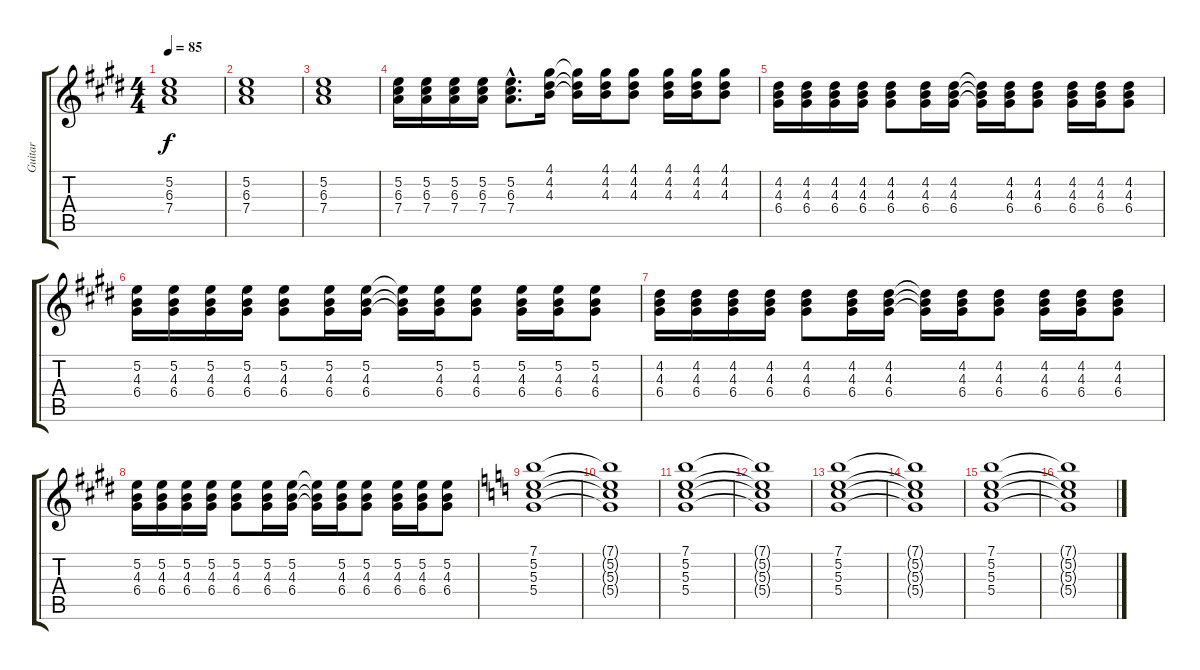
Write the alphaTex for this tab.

\track ("Guitar" "Guitar") {instrument electricguitarjazz}
\staff {score tabs}
\tuning (E4 B3 G3 D3 A2 E2) {hide}
\ts (4 4)
\tempo 85
\clef g2
\ks e
(5.2 6.3 7.4).1{dy f} |
(5.2 6.3 7.4).1 |
(5.2 6.3 7.4).1 |
(5.2 6.3 7.4).16 (5.2 6.3 7.4).16 (5.2 6.3 7.4).16 (5.2 6.3 7.4).16 (5.2{hac} 6.3{hac} 7.4{hac}).8{d} (4.1 4.2 4.3).16 (4.1{t} 4.2{t} 4.3{t}).16 (4.1 4.2 4.3).16 (4.1 4.2 4.3).8 (4.1 4.2 4.3).16 (4.1 4.2 4.3).16 (4.1 4.2 4.3).8 |
(4.2 4.3 6.4).16 (4.2 4.3 6.4).16 (4.2 4.3 6.4).16 (4.2 4.3 6.4).16 (4.2 4.3 6.4).8 (4.2 4.3 6.4).16 (4.2 4.3 6.4).16 (4.2{t} 4.3{t} 6.4{t}).16 (4.2 4.3 6.4).16 (4.2 4.3 6.4).8 (4.2 4.3 6.4).16 (4.2 4.3 6.4).16 (4.2 4.3 6.4).8 |
(5.2 4.3 6.4).16 (5.2 4.3 6.4).16 (5.2 4.3 6.4).16 (5.2 4.3 6.4).16 (5.2 4.3 6.4).8 (5.2 4.3 6.4).16 (5.2 4.3 6.4).16 (5.2{t} 4.3{t} 6.4{t}).16 (5.2 4.3 6.4).16 (5.2 4.3 6.4).8 (5.2 4.3 6.4).16 (5.2 4.3 6.4).16 (5.2 4.3 6.4).8 |
(4.2 4.3 6.4).16 (4.2 4.3 6.4).16 (4.2 4.3 6.4).16 (4.2 4.3 6.4).16 (4.2 4.3 6.4).8 (4.2 4.3 6.4).16 (4.2 4.3 6.4).16 (4.2{t} 4.3{t} 6.4{t}).16 (4.2 4.3 6.4).16 (4.2 4.3 6.4).8 (4.2 4.3 6.4).16 (4.2 4.3 6.4).16 (4.2 4.3 6.4).8 |
(5.2 4.3 6.4).16 (5.2 4.3 6.4).16 (5.2 4.3 6.4).16 (5.2 4.3 6.4).16 (5.2 4.3 6.4).8 (5.2 4.3 6.4).16 (5.2 4.3 6.4).16 (5.2{t} 4.3{t} 6.4{t}).16 (5.2 4.3 6.4).16 (5.2 4.3 6.4).8 (5.2 4.3 6.4).16 (5.2 4.3 6.4).16 (5.2 4.3 6.4).8 |
\ks c
(7.1 5.2 5.3 5.4).1 |
(7.1{t} 5.2{t} 5.3{t} 5.4{t}).1 |
(7.1 5.2 5.3 5.4).1 |
(7.1{t} 5.2{t} 5.3{t} 5.4{t}).1 |
(7.1 5.2 5.3 5.4).1 |
(7.1{t} 5.2{t} 5.3{t} 5.4{t}).1 |
(7.1 5.2 5.3 5.4).1 |
(7.1{t} 5.2{t} 5.3{t} 5.4{t}).1
